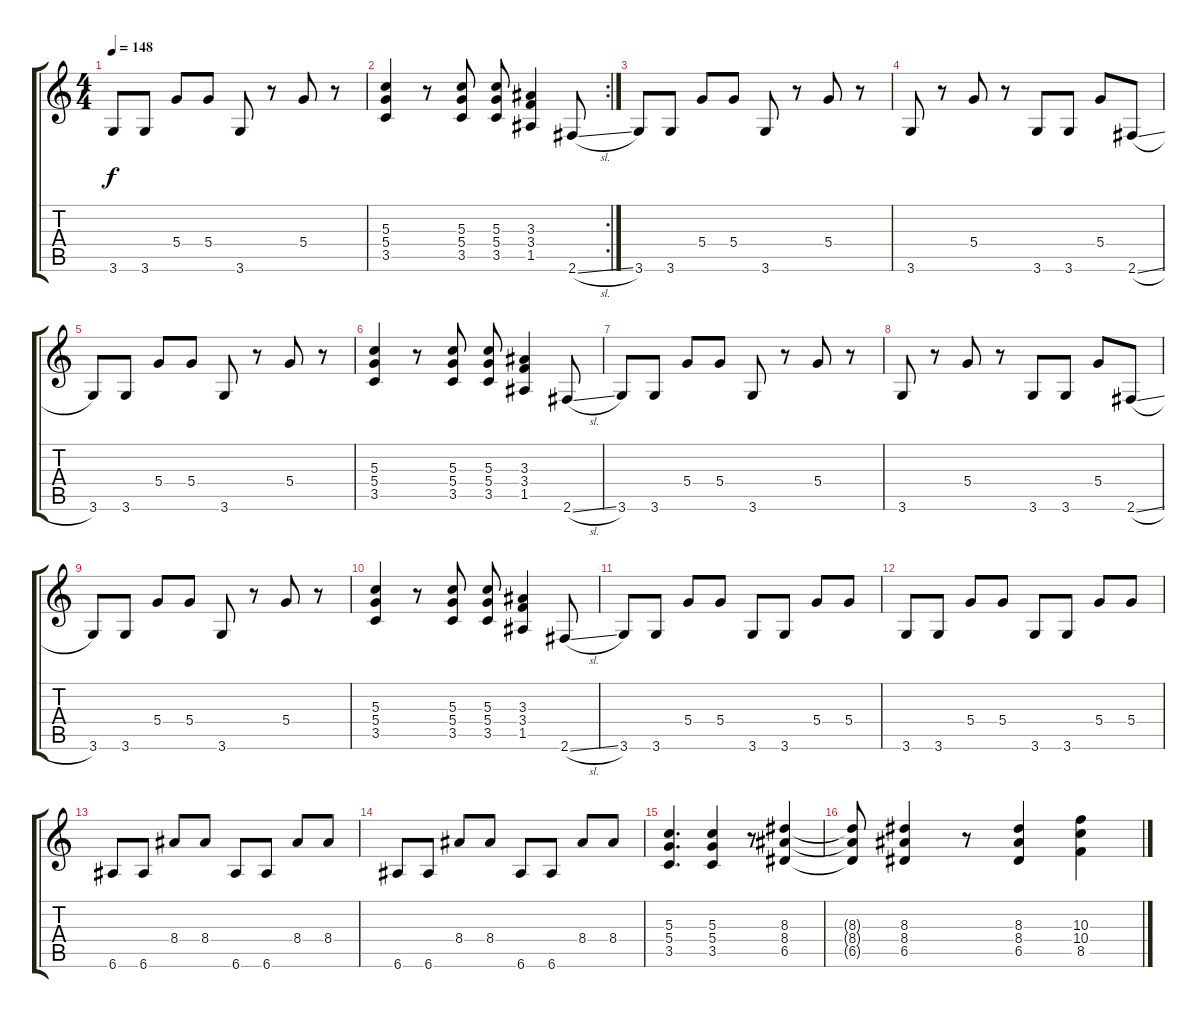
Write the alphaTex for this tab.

\track "" {instrument distortionguitar}
\staff {score tabs}
\tuning (E4 B3 G3 D3 A2 E2) {hide}
\ts (4 4)
\tempo 148
\clef g2
\ks c
3.6.8{dy f} 3.6.8 5.4.8 5.4.8 3.6.8 r.8 5.4.8 r.8 |
\rc 2
(5.3 5.4 3.5).4 r.8 (5.3 5.4 3.5).8 (5.3 5.4 3.5).8 (3.3 3.4 1.5).4 2.6{sl}.8 |
3.6.8 3.6.8 5.4.8 5.4.8 3.6.8 r.8 5.4.8 r.8 |
3.6.8 r.8 5.4.8 r.8 3.6.8 3.6.8 5.4.8 2.6{sl}.8 |
3.6.8 3.6.8 5.4.8 5.4.8 3.6.8 r.8 5.4.8 r.8 |
(5.3 5.4 3.5).4 r.8 (5.3 5.4 3.5).8 (5.3 5.4 3.5).8 (3.3 3.4 1.5).4 2.6{sl}.8 |
3.6.8 3.6.8 5.4.8 5.4.8 3.6.8 r.8 5.4.8 r.8 |
3.6.8 r.8 5.4.8 r.8 3.6.8 3.6.8 5.4.8 2.6{sl}.8 |
3.6.8 3.6.8 5.4.8 5.4.8 3.6.8 r.8 5.4.8 r.8 |
(5.3 5.4 3.5).4 r.8 (5.3 5.4 3.5).8 (5.3 5.4 3.5).8 (3.3 3.4 1.5).4 2.6{sl}.8 |
3.6.8 3.6.8 5.4.8 5.4.8 3.6.8 3.6.8 5.4.8 5.4.8 |
3.6.8 3.6.8 5.4.8 5.4.8 3.6.8 3.6.8 5.4.8 5.4.8 |
6.6.8 6.6.8 8.4.8 8.4.8 6.6.8 6.6.8 8.4.8 8.4.8 |
6.6.8 6.6.8 8.4.8 8.4.8 6.6.8 6.6.8 8.4.8 8.4.8 |
(5.3 5.4 3.5).4{d} (5.3 5.4 3.5).4 r.8 (8.3 8.4 6.5).4 |
(8.3{t} 8.4{t} 6.5{t}).8 (8.3 8.4 6.5).4 r.8 (8.3 8.4 6.5).4 (10.3 10.4 8.5).4
